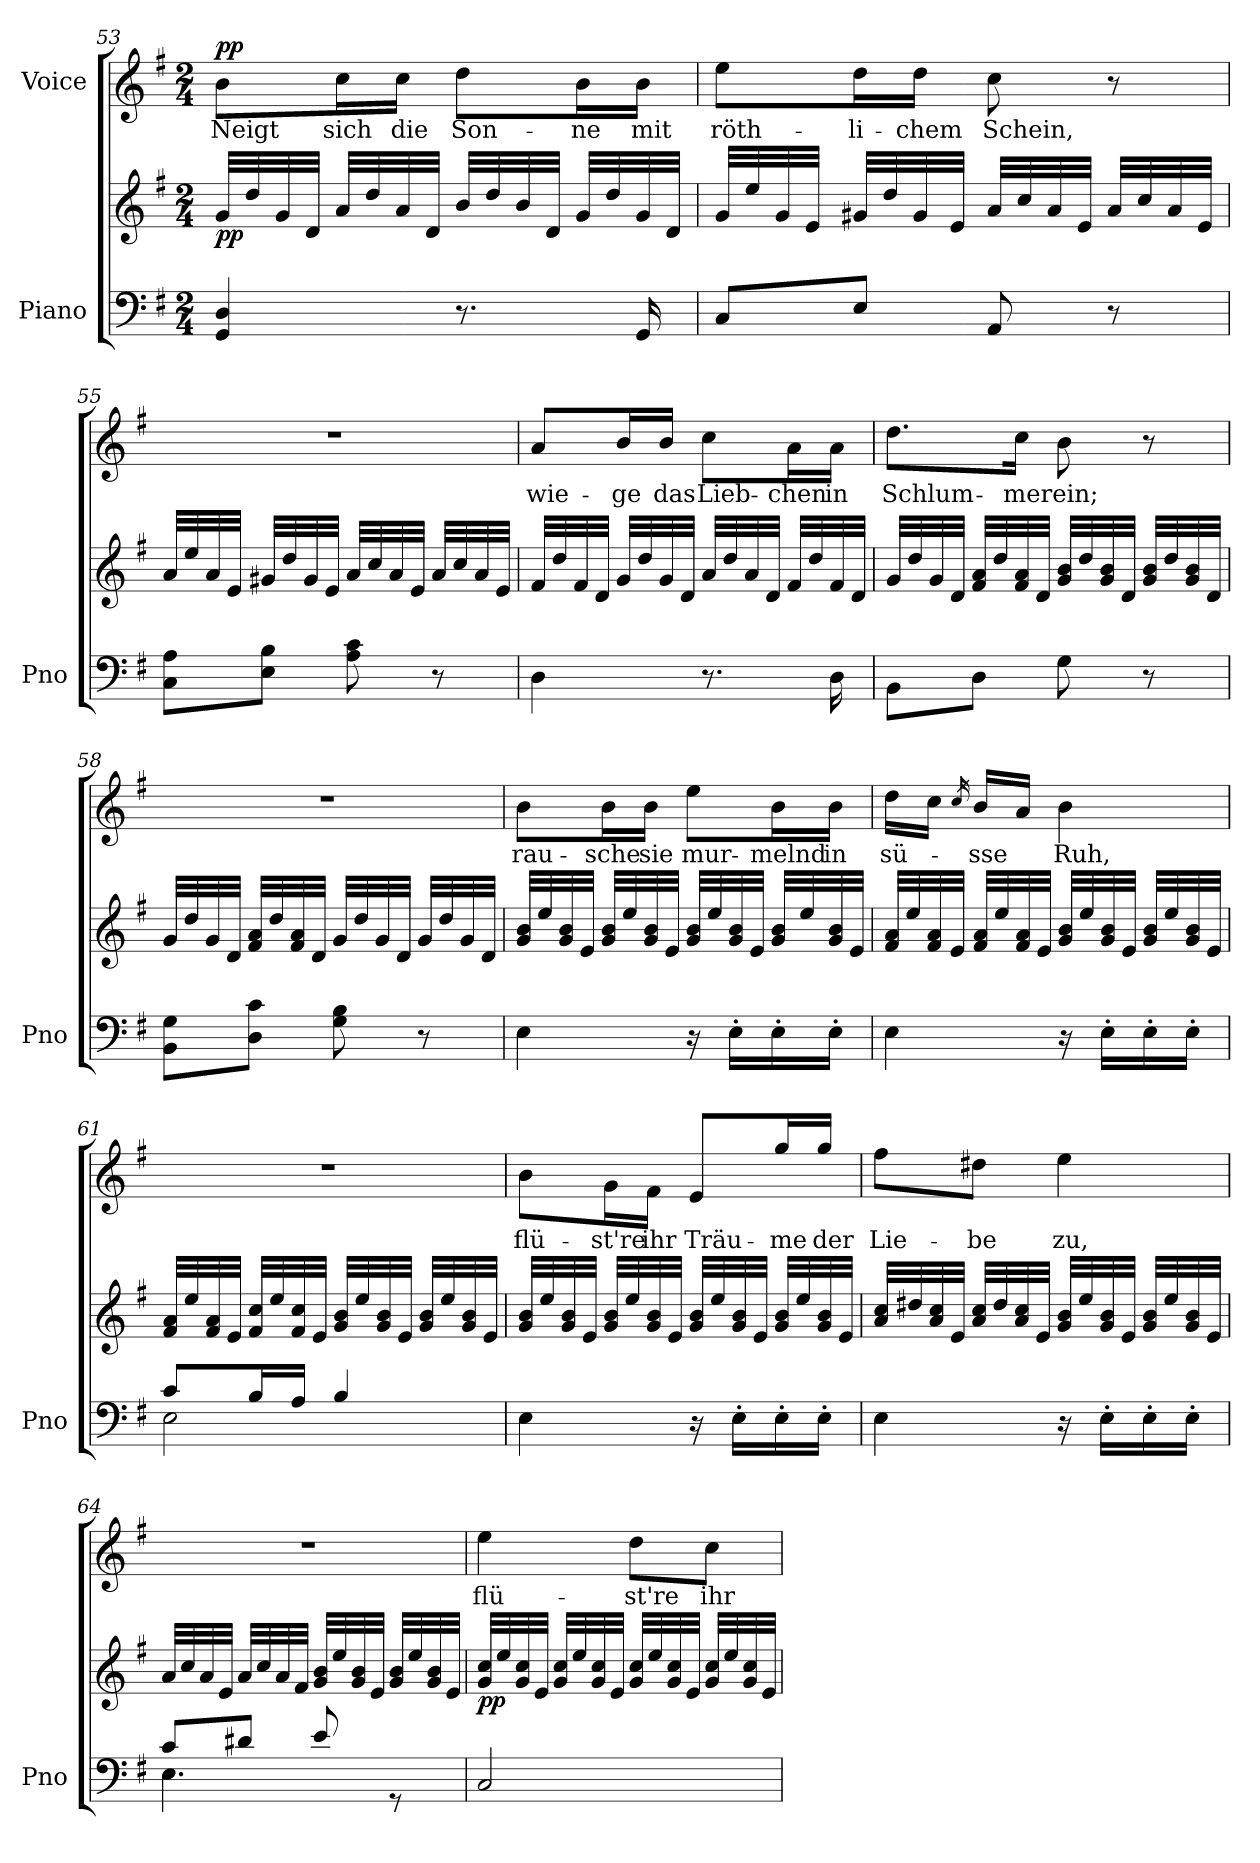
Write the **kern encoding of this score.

**kern	**kern	**dynam	**kern	**text	**dynam
*part2	*part2	*part2	*part1	*part1	*part1
*staff3	*staff2	*staff2/3	*staff1	*staff1	*staff1
*I"Piano	*	*	*I"Voice	*	*
*I'Pno	*	*	*	*	*
*clefF4	*clefG2	*	*clefG2	*	*
*k[f#]	*k[f#]	*	*k[f#]	*	*
*M2/4	*M2/4	*	*M2/4	*	*
=53	=53	=53	=53	=53	=53
!	!	!LO:DY:b	!	!LO:LY:b	!LO:DY:a
4GG/ 4D/	32g/LLL	pp	8b\L	Neigt	pp
.	32dd/	.	.	.	.
.	32g/	.	.	.	.
.	32d/JJJ	.	.	.	.
!	!	!	!	!LO:LY:b	!
.	32a/LLL	.	16cc\L	sich	.
.	32dd/	.	.	.	.
!	!	!	!	!LO:LY:b	!
.	32a/	.	16cc\JJ	die	.
.	32d/JJJ	.	.	.	.
!	!	!	!	!LO:LY:b	!
8.r	32b/LLL	.	8dd\L	Son-	.
.	32dd/	.	.	.	.
.	32b/	.	.	.	.
.	32d/JJJ	.	.	.	.
!	!	!	!	!LO:LY:b	!
.	32g/LLL	.	16b\L	-ne	.
.	32dd/	.	.	.	.
!	!	!	!	!LO:LY:b	!
16GG/	32g/	.	16b\JJ	mit	.
.	32d/JJJ	.	.	.	.
!!LO:LB:g=z
=54	=54	=54	=54	=54	=54
!	!	!	!	!LO:LY:b	!
8C/L	32g/LLL	.	8ee\L	röth-	.
.	32ee/	.	.	.	.
.	32g/	.	.	.	.
.	32e/JJJ	.	.	.	.
!	!	!	!	!LO:LY:b	!
8E/J	32g#X/LLL	.	16dd\L	-li-	.
.	32dd/	.	.	.	.
!	!	!	!	!LO:LY:b	!
.	32g#/	.	16dd\JJ	-chem	.
.	32e/JJJ	.	.	.	.
!	!	!	!	!LO:LY:b	!
8AA/	32a/LLL	.	8cc\	Schein,	.
.	32cc/	.	.	.	.
.	32a/	.	.	.	.
.	32e/JJJ	.	.	.	.
8r	32a/LLL	.	8r	.	.
.	32cc/	.	.	.	.
.	32a/	.	.	.	.
.	32e/JJJ	.	.	.	.
=55	=55	=55	=55	=55	=55
8C\ 8A\L	32a/LLL	.	2r	.	.
.	32ee/	.	.	.	.
.	32a/	.	.	.	.
.	32e/JJJ	.	.	.	.
8E\ 8B\J	32g#X/LLL	.	.	.	.
.	32dd/	.	.	.	.
.	32g#/	.	.	.	.
.	32e/JJJ	.	.	.	.
8A\ 8c\	32a/LLL	.	.	.	.
.	32cc/	.	.	.	.
.	32a/	.	.	.	.
.	32e/JJJ	.	.	.	.
8r	32a/LLL	.	.	.	.
.	32cc/	.	.	.	.
.	32a/	.	.	.	.
.	32e/JJJ	.	.	.	.
=56	=56	=56	=56	=56	=56
!	!	!	!	!LO:LY:b	!
4D\	32f#/LLL	.	8a/L	wie-	.
.	32dd/	.	.	.	.
.	32f#/	.	.	.	.
.	32d/JJJ	.	.	.	.
!	!	!	!	!LO:LY:b	!
.	32g/LLL	.	16b/L	-ge	.
.	32dd/	.	.	.	.
!	!	!	!	!LO:LY:b	!
.	32g/	.	16b/JJ	das	.
.	32d/JJJ	.	.	.	.
!	!	!	!	!LO:LY:b	!
8.r	32a/LLL	.	8cc\L	Lieb-	.
.	32dd/	.	.	.	.
.	32a/	.	.	.	.
.	32d/JJJ	.	.	.	.
!	!	!	!	!LO:LY:b	!
.	32f#/LLL	.	16a\L	-chen	.
.	32dd/	.	.	.	.
!	!	!	!	!LO:LY:b	!
16D\	32f#/	.	16a\JJ	in	.
.	32d/JJJ	.	.	.	.
!!LO:PB:g=z
=57	=57	=57	=57	=57	=57
!	!	!	!	!LO:LY:b	!
8BB\L	32g/LLL	.	8.dd\L	Schlum-	.
.	32dd/	.	.	.	.
.	32g/	.	.	.	.
.	32d/JJJ	.	.	.	.
8D\J	32f#/ 32a/LLL	.	.	.	.
.	32dd/	.	.	.	.
!	!	!	!	!LO:LY:b	!
.	32f#/ 32a/	.	16cc\Jk	-mer	.
.	32d/JJJ	.	.	.	.
!	!	!	!	!LO:LY:b	!
8G\	32g/ 32b/LLL	.	8b\	ein;	.
.	32dd/	.	.	.	.
.	32g/ 32b/	.	.	.	.
.	32d/JJJ	.	.	.	.
8r	32g/ 32b/LLL	.	8r	.	.
.	32dd/	.	.	.	.
.	32g/ 32b/	.	.	.	.
.	32d/JJJ	.	.	.	.
=58	=58	=58	=58	=58	=58
8BB\ 8G\L	32g/LLL	.	2r	.	.
.	32dd/	.	.	.	.
.	32g/	.	.	.	.
.	32d/JJJ	.	.	.	.
8D\ 8c\J	32f#/ 32a/LLL	.	.	.	.
.	32dd/	.	.	.	.
.	32f#/ 32a/	.	.	.	.
.	32d/JJJ	.	.	.	.
8G\ 8B\	32g/LLL	.	.	.	.
.	32dd/	.	.	.	.
.	32g/	.	.	.	.
.	32d/JJJ	.	.	.	.
8r	32g/LLL	.	.	.	.
.	32dd/	.	.	.	.
.	32g/	.	.	.	.
.	32d/JJJ	.	.	.	.
=59	=59	=59	=59	=59	=59
!	!	!	!	!LO:LY:b	!
4E\	32g/ 32b/LLL	.	8b\L	rau-	.
.	32ee/	.	.	.	.
.	32g/ 32b/	.	.	.	.
.	32e/JJJ	.	.	.	.
!	!	!	!	!LO:LY:b	!
.	32g/ 32b/LLL	.	16b\L	-sche	.
.	32ee/	.	.	.	.
!	!	!	!	!LO:LY:b	!
.	32g/ 32b/	.	16b\JJ	sie	.
.	32e/JJJ	.	.	.	.
!	!	!	!	!LO:LY:b	!
16r	32g/ 32b/LLL	.	8ee\L	mur-	.
.	32ee/	.	.	.	.
16E'\LL	32g/ 32b/	.	.	.	.
.	32e/JJJ	.	.	.	.
!	!	!	!	!LO:LY:b	!
16E'\	32g/ 32b/LLL	.	16b\L	-melnd	.
.	32ee/	.	.	.	.
!	!	!	!	!LO:LY:b	!
16E'\JJ	32g/ 32b/	.	16b\JJ	in	.
.	32e/JJJ	.	.	.	.
!!LO:PB:g=z
=60	=60	=60	=60	=60	=60
!	!	!	!	!LO:LY:b	!
4E\	32f#/ 32a/LLL	.	16dd\LL	sü-	.
.	32ee/	.	.	.	.
.	32f#/ 32a/	.	16cc\JJ	.	.
.	32e/JJJ	.	.	.	.
.	.	.	16qcc/	.	.
!	!	!	!	!LO:LY:b	!
.	32f#/ 32a/LLL	.	16b/LL	-sse	.
.	32ee/	.	.	.	.
.	32f#/ 32a/	.	16a/JJ	.	.
.	32e/JJJ	.	.	.	.
!	!	!	!	!LO:LY:b	!
16r	32g/ 32b/LLL	.	4b\	Ruh,	.
.	32ee/	.	.	.	.
16E'\LL	32g/ 32b/	.	.	.	.
.	32e/JJJ	.	.	.	.
16E'\	32g/ 32b/LLL	.	.	.	.
.	32ee/	.	.	.	.
16E'\JJ	32g/ 32b/	.	.	.	.
.	32e/JJJ	.	.	.	.
=61	=61	=61	=61	=61	=61
*^	*	*	*	*	*
8c/L	2E\	32f#/ 32a/LLL	.	2r	.	.
.	.	32ee/	.	.	.	.
.	.	32f#/ 32a/	.	.	.	.
.	.	32e/JJJ	.	.	.	.
16B/L	.	32f#/ 32cc/LLL	.	.	.	.
.	.	32ee/	.	.	.	.
16A/JJ	.	32f#/ 32cc/	.	.	.	.
.	.	32e/JJJ	.	.	.	.
4B/	.	32g/ 32b/LLL	.	.	.	.
.	.	32ee/	.	.	.	.
.	.	32g/ 32b/	.	.	.	.
.	.	32e/JJJ	.	.	.	.
.	.	32g/ 32b/LLL	.	.	.	.
.	.	32ee/	.	.	.	.
.	.	32g/ 32b/	.	.	.	.
.	.	32e/JJJ	.	.	.	.
*v	*v	*	*	*	*	*
=62	=62	=62	=62	=62	=62
!	!	!	!	!LO:LY:b	!
4E\	32g/ 32b/LLL	.	8b\L	flü-	.
.	32ee/	.	.	.	.
.	32g/ 32b/	.	.	.	.
.	32e/JJJ	.	.	.	.
!	!	!	!	!LO:LY:b	!
.	32g/ 32b/LLL	.	16g\L	-st're	.
.	32ee/	.	.	.	.
!	!	!	!	!LO:LY:b	!
.	32g/ 32b/	.	16f#\JJ	ihr	.
.	32e/JJJ	.	.	.	.
!	!	!	!	!LO:LY:b	!
16r	32g/ 32b/LLL	.	8e/L	Träu-	.
.	32ee/	.	.	.	.
16E'\LL	32g/ 32b/	.	.	.	.
.	32e/JJJ	.	.	.	.
!	!	!	!	!LO:LY:b	!
16E'\	32g/ 32b/LLL	.	16gg/L	-me	.
.	32ee/	.	.	.	.
!	!	!	!	!LO:LY:b	!
16E'\JJ	32g/ 32b/	.	16gg/JJ	der	.
.	32e/JJJ	.	.	.	.
!!LO:LB:g=z
=63	=63	=63	=63	=63	=63
!	!	!	!	!LO:LY:b	!
4E\	32a/ 32cc/LLL	.	8ff#\L	Lie-	.
.	32dd#X/	.	.	.	.
.	32a/ 32cc/	.	.	.	.
.	32e/JJJ	.	.	.	.
!	!	!	!	!LO:LY:b	!
.	32a/ 32cc/LLL	.	8dd#X\J	-be	.
.	32dd#/	.	.	.	.
.	32a/ 32cc/	.	.	.	.
.	32e/JJJ	.	.	.	.
!	!	!	!	!LO:LY:b	!
16r	32g/ 32b/LLL	.	4ee\	zu,	.
.	32ee/	.	.	.	.
16E'\LL	32g/ 32b/	.	.	.	.
.	32e/JJJ	.	.	.	.
16E'\	32g/ 32b/LLL	.	.	.	.
.	32ee/	.	.	.	.
16E'\JJ	32g/ 32b/	.	.	.	.
.	32e/JJJ	.	.	.	.
=64	=64	=64	=64	=64	=64
*^	*	*	*	*	*
8c/L	4.E\	32a/LLL	.	2r	.	.
.	.	32cc/	.	.	.	.
.	.	32a/	.	.	.	.
.	.	32e/JJJ	.	.	.	.
8d#X/J	.	32a/LLL	.	.	.	.
.	.	32cc/	.	.	.	.
.	.	32a/	.	.	.	.
.	.	32f#/JJJ	.	.	.	.
8e/	.	32g/ 32b/LLL	.	.	.	.
.	.	32ee/	.	.	.	.
.	.	32g/ 32b/	.	.	.	.
.	.	32e/JJJ	.	.	.	.
8rGG	8ryy	32g/ 32b/LLL	.	.	.	.
.	.	32ee/	.	.	.	.
.	.	32g/ 32b/	.	.	.	.
.	.	32e/JJJ	.	.	.	.
*v	*v	*	*	*	*	*
=65	=65	=65	=65	=65	=65
!	!	!LO:DY:b	!	!LO:LY:b	!
2C/	32g/ 32cc/LLL	pp	4ee\	flü-	.
.	32ee/	.	.	.	.
.	32g/ 32cc/	.	.	.	.
.	32e/JJJ	.	.	.	.
.	32g/ 32cc/LLL	.	.	.	.
.	32ee/	.	.	.	.
.	32g/ 32cc/	.	.	.	.
.	32e/JJJ	.	.	.	.
!	!	!	!	!LO:LY:b	!
.	32g/ 32cc/LLL	.	8dd\L	-st're	.
.	32ee/	.	.	.	.
.	32g/ 32cc/	.	.	.	.
.	32e/JJJ	.	.	.	.
!	!	!	!	!LO:LY:b	!
.	32g/ 32cc/LLL	.	8cc\J	ihr	.
.	32ee/	.	.	.	.
.	32g/ 32cc/	.	.	.	.
.	32e/JJJ	.	.	.	.
=	=	=	=	=	=
*-	*-	*-	*-	*-	*-
